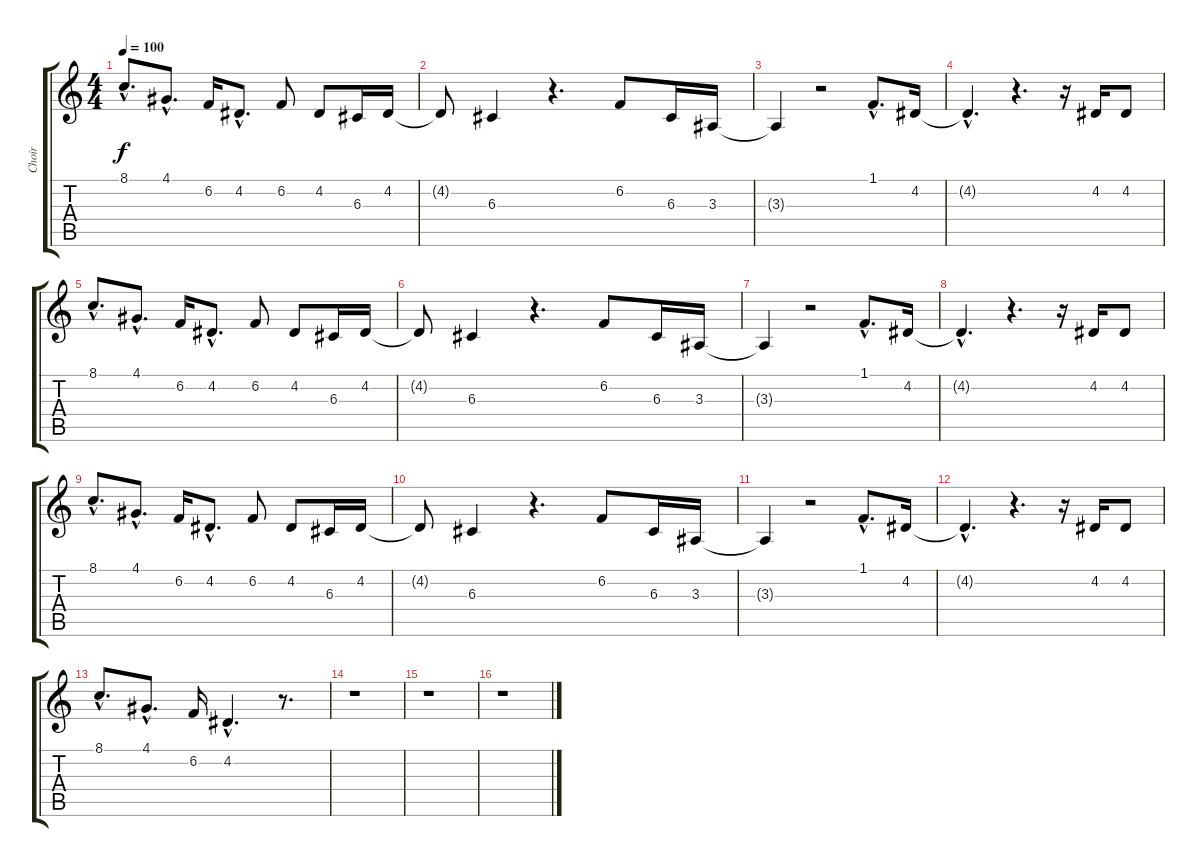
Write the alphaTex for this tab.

\track ("Choir" "Choir") {instrument pad4choir}
\staff {score tabs}
\tuning (E4 B3 G3 D3 A2 E2) {hide}
\ts (4 4)
\tempo 100
\clef g2
\ks c
8.1{hac}.8{d dy f} 4.1{hac}.8{d} 6.2.16 4.2{hac}.8{d} 6.2.8 4.2.8 6.3.16 4.2.16 |
4.2{t}.8 6.3.4 r.4{d} 6.2.8 6.3.16 3.3.16 |
3.3{t}.4 r.2 1.1{hac}.8{d} 4.2.16 |
4.2{hac t}.4{d} r.4{d} r.16 4.2.16 4.2.8 |
8.1{hac}.8{d} 4.1{hac}.8{d} 6.2.16 4.2{hac}.8{d} 6.2.8 4.2.8 6.3.16 4.2.16 |
4.2{t}.8 6.3.4 r.4{d} 6.2.8 6.3.16 3.3.16 |
3.3{t}.4 r.2 1.1{hac}.8{d} 4.2.16 |
4.2{hac t}.4{d} r.4{d} r.16 4.2.16 4.2.8 |
8.1{hac}.8{d} 4.1{hac}.8{d} 6.2.16 4.2{hac}.8{d} 6.2.8 4.2.8 6.3.16 4.2.16 |
4.2{t}.8 6.3.4 r.4{d} 6.2.8 6.3.16 3.3.16 |
3.3{t}.4 r.2 1.1{hac}.8{d} 4.2.16 |
4.2{hac t}.4{d} r.4{d} r.16 4.2.16 4.2.8 |
8.1{hac}.8{d} 4.1{hac}.8{d} 6.2.16 4.2{hac}.4{d} r.8{d} |
r.1 |
r.1 |
r.1
